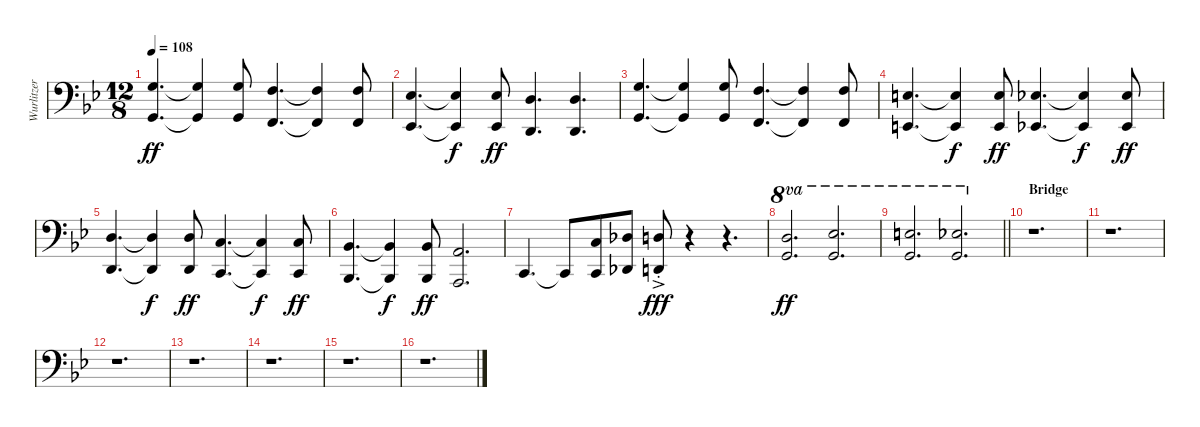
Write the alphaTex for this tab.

\track ("Wurlitzer (LH)" "Wurlitzer ") {instrument electricpiano1}
\staff {score}
\tuning (Eb4 B3 G3 D3 G2 D2 D1) {hide}
\ts (12 8)
\tempo 108
\clef f4
\ks gminor
(5.4 5.6).4{d dy ff} (5.4{t} 5.6{t}).4 (5.4 5.6).8 (3.4 3.6).4{d} (3.4{t} 3.6{t}).4 (3.4 3.6).8 |
(1.4 1.6).4{d} (1.4{t} 1.6{t}).4{dy f} (1.4 1.6).8{dy ff} (0.4 0.6).4{d} (0.4 0.6).4{d} |
(5.4 5.6).4{d} (5.4{t} 5.6{t}).4 (5.4 5.6).8 (3.4 3.6).4{d} (3.4{t} 3.6{t}).4 (3.4 3.6).8 |
(2.4 2.6).4{d} (2.4{t} 2.6{t}).4{dy f} (2.4 2.6).8{dy ff} (1.4 1.6).4{d} (1.4{t} 1.6{t}).4{dy f} (1.4 1.6).8{dy ff} |
(0.4 0.6).4{d} (0.4{t} 0.6{t}).4{dy f} (0.4 0.6).8{dy ff} (5.5 10.7).4{d} (5.5{t} 10.7{t}).4{dy f} (5.5 10.7).8{dy ff} |
(3.5 8.7).4{d} (3.5{t} 8.7{t}).4{dy f} (3.5 8.7).8{dy ff} (2.5 7.7).2{d} |
10.7.4{d} 10.7{t}.8 (10.6 10.7).8 (11.6 11.7).8 (12.6{ac st} 12.7{ac st}).8{dy fff} r.4 r.4{d} |
(3.2 0.3).2{d ot 8va dy ff} (4.2 0.3).2{d ot 8va} |
\barLineRight lightlight
(5.2 0.3).2{d ot 8va} (4.2 0.3).2{d ot 8va} |
\section ("" "Bridge")
r.1{d} |
r.1{d} |
r.1{d} |
r.1{d} |
r.1{d} |
r.1{d} |
r.1{d}
